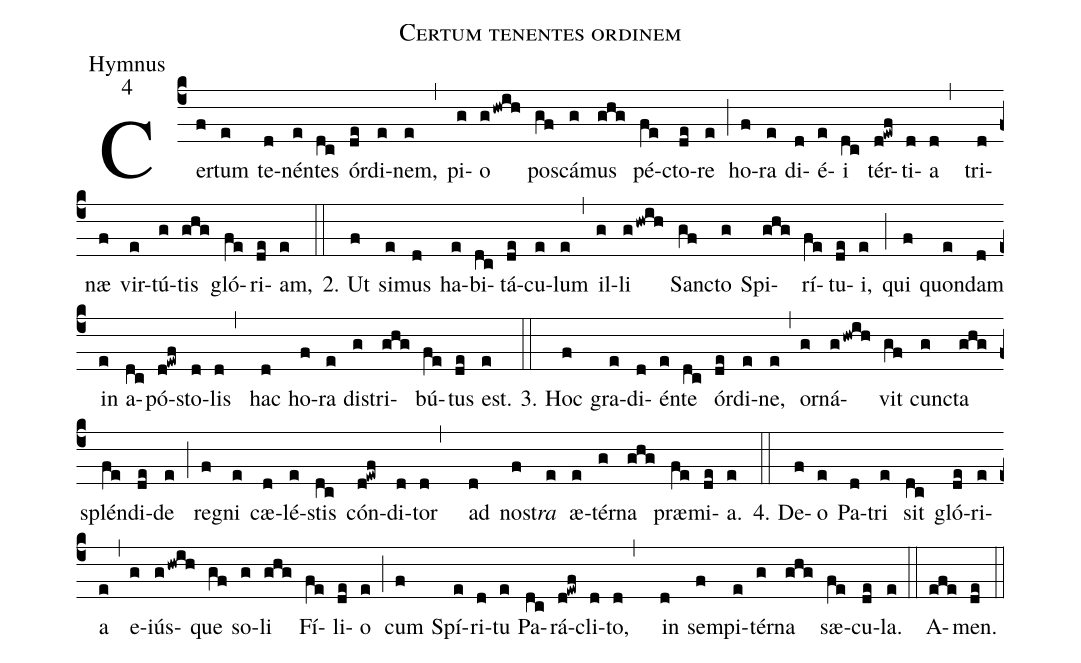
name:Certum tenentes ordinem;
office-part:Hymnus;
mode:4;
%%
(c4)Cer(f)tum(e) te(d)nén(e)tes(dc) ór(de)di(e)nem,(e) (,)
pi(g)o(ghwih) po(gf)scá(g)mus(ghg) pé(fe)cto(de)re(e) (;)
ho(f)ra(e) di(d)é(e)i(dc) tér(d!ewf)ti(d)a(d,)
tri(d)næ(f) vir(e)tú(g)tis(ghg) gló(fe)ri(de)am,(e) (::)
2. Ut(f) si(e)mus(d) ha(e)bi(dc)tá(de)cu(e)lum(e) (,)
il(g)li(ghwih) San(gf)cto(g) Spi(ghg)rí(fe)tu(de)i,(e) (;)
qui(f) quon(e)dam(d) in(e) a(dc)pó(d!ewf)sto(d)lis(d,)
hac(d) ho(f)ra(e) di(g)stri(ghg)bú(fe)tus(de) est.(e) (::)
3. Hoc(f) gra(e)di(d)én(e)te(dc) ór(de)di(e)ne,(e) (,)
or(g)ná(ghwih)vit(gf) cun(g)cta(ghg) splén(fe)di(de)de(e) (;)
re(f)gni(e) cæ(d)lé(e)stis(dc) cón(d!ewf)di(d)tor(d,)
ad(d) no(f)st<i>ra</i>(e) æ(e)tér(g)na(ghg) præ(fe)mi(de)a.(e) (::)
4. De(f)o(e) Pa(d)tri(e) sit(dc) gló(de)ri(e)a(e) (,)
e(g)iús(ghwih)que(gf) so(g)li(ghg) Fí(fe)li(de)o(e) (;)
cum(f) Spí(e)ri(d)tu(e) Pa(dc)rá(d!ewf)cli(d)to,(d,)
in(d) sem(f)pi(e)tér(g)na(ghg) sæ(fe)cu(de)la.(e) (::)
A(efe)men.(de) (::)
